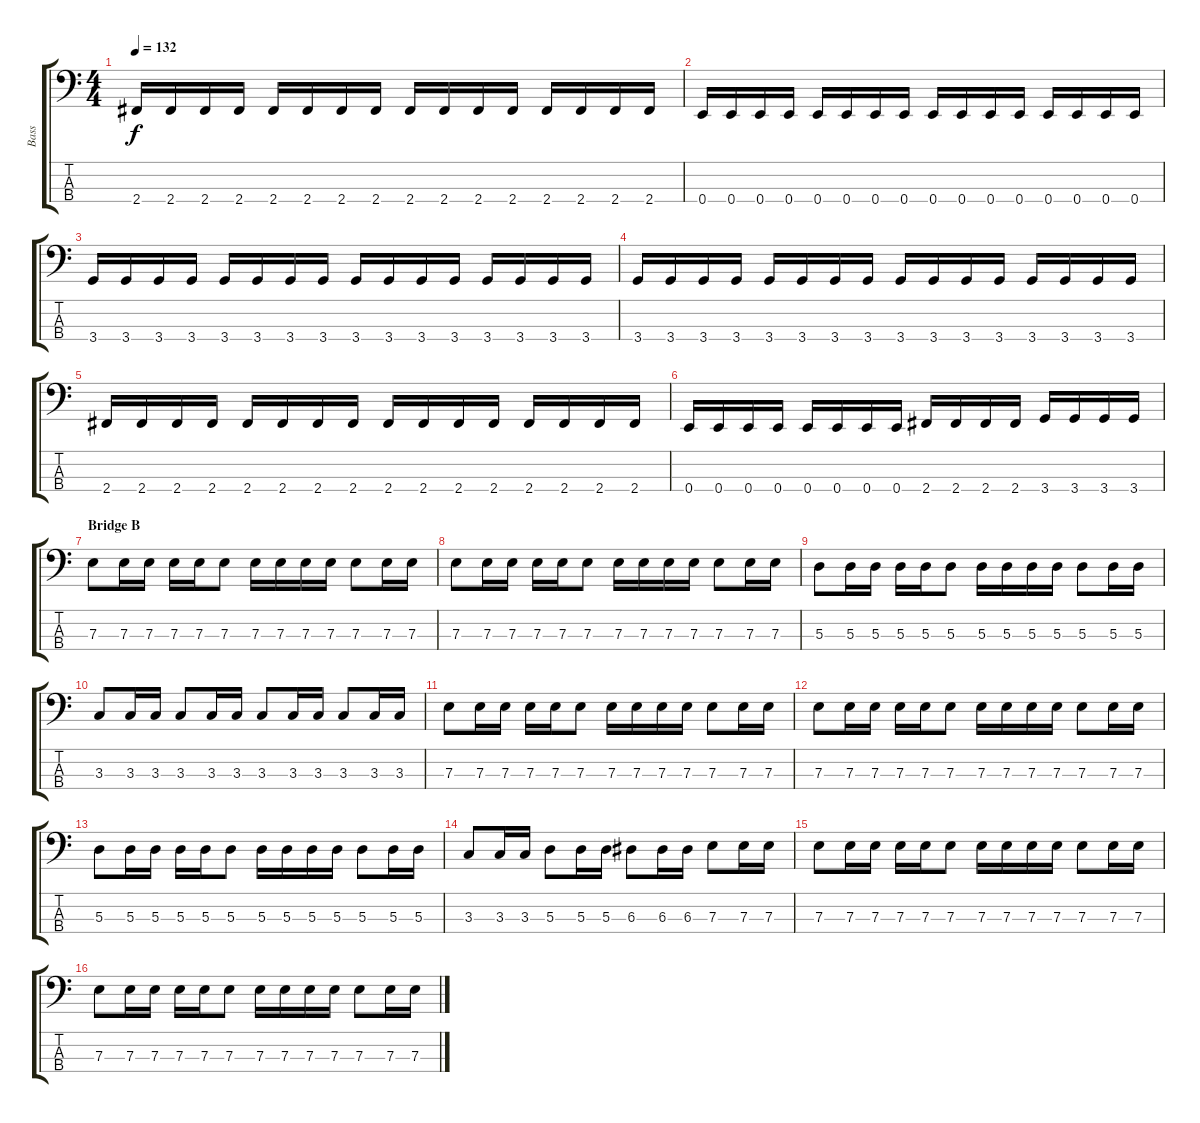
\track ("Bass" "Bass") {instrument electricbassfinger}
\staff {score tabs}
\tuning (G2 D2 A1 E1) {hide}
\ts (4 4)
\tempo 132
\clef f4
\ks c
2.4.16{dy f} 2.4.16 2.4.16 2.4.16 2.4.16 2.4.16 2.4.16 2.4.16 2.4.16 2.4.16 2.4.16 2.4.16 2.4.16 2.4.16 2.4.16 2.4.16 |
0.4.16 0.4.16 0.4.16 0.4.16 0.4.16 0.4.16 0.4.16 0.4.16 0.4.16 0.4.16 0.4.16 0.4.16 0.4.16 0.4.16 0.4.16 0.4.16 |
3.4.16 3.4.16 3.4.16 3.4.16 3.4.16 3.4.16 3.4.16 3.4.16 3.4.16 3.4.16 3.4.16 3.4.16 3.4.16 3.4.16 3.4.16 3.4.16 |
3.4.16 3.4.16 3.4.16 3.4.16 3.4.16 3.4.16 3.4.16 3.4.16 3.4.16 3.4.16 3.4.16 3.4.16 3.4.16 3.4.16 3.4.16 3.4.16 |
2.4.16 2.4.16 2.4.16 2.4.16 2.4.16 2.4.16 2.4.16 2.4.16 2.4.16 2.4.16 2.4.16 2.4.16 2.4.16 2.4.16 2.4.16 2.4.16 |
0.4.16 0.4.16 0.4.16 0.4.16 0.4.16 0.4.16 0.4.16 0.4.16 2.4.16 2.4.16 2.4.16 2.4.16 3.4.16 3.4.16 3.4.16 3.4.16 |
\section ("" "Bridge B")
7.3.8 7.3.16 7.3.16 7.3.16 7.3.16 7.3.8 7.3.16 7.3.16 7.3.16 7.3.16 7.3.8 7.3.16 7.3.16 |
7.3.8 7.3.16 7.3.16 7.3.16 7.3.16 7.3.8 7.3.16 7.3.16 7.3.16 7.3.16 7.3.8 7.3.16 7.3.16 |
5.3.8 5.3.16 5.3.16 5.3.16 5.3.16 5.3.8 5.3.16 5.3.16 5.3.16 5.3.16 5.3.8 5.3.16 5.3.16 |
3.3.8 3.3.16 3.3.16 3.3.8 3.3.16 3.3.16 3.3.8 3.3.16 3.3.16 3.3.8 3.3.16 3.3.16 |
7.3.8 7.3.16 7.3.16 7.3.16 7.3.16 7.3.8 7.3.16 7.3.16 7.3.16 7.3.16 7.3.8 7.3.16 7.3.16 |
7.3.8 7.3.16 7.3.16 7.3.16 7.3.16 7.3.8 7.3.16 7.3.16 7.3.16 7.3.16 7.3.8 7.3.16 7.3.16 |
5.3.8 5.3.16 5.3.16 5.3.16 5.3.16 5.3.8 5.3.16 5.3.16 5.3.16 5.3.16 5.3.8 5.3.16 5.3.16 |
3.3.8 3.3.16 3.3.16 5.3.8 5.3.16 5.3.16 6.3.8 6.3.16 6.3.16 7.3.8 7.3.16 7.3.16 |
7.3.8 7.3.16 7.3.16 7.3.16 7.3.16 7.3.8 7.3.16 7.3.16 7.3.16 7.3.16 7.3.8 7.3.16 7.3.16 |
7.3.8 7.3.16 7.3.16 7.3.16 7.3.16 7.3.8 7.3.16 7.3.16 7.3.16 7.3.16 7.3.8 7.3.16 7.3.16
